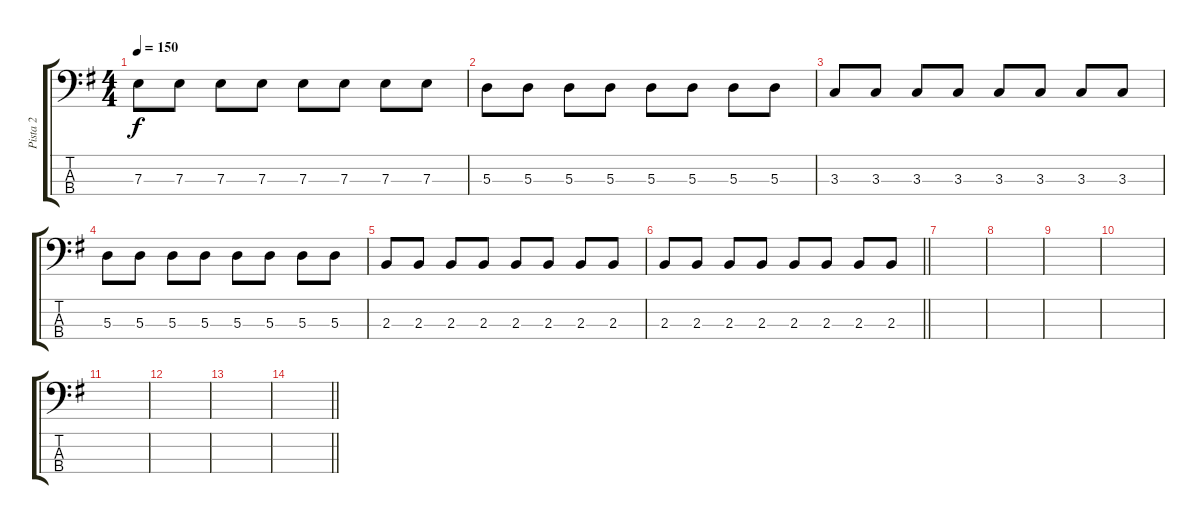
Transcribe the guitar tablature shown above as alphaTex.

\track ("Pista 2" "Pista 2") {instrument electricbasspick}
\staff {score tabs}
\tuning (G2 D2 A1 E1) {hide}
\ts (4 4)
\tempo 150
\clef f4
\ks g
7.3.8{dy f} 7.3.8 7.3.8 7.3.8 7.3.8 7.3.8 7.3.8 7.3.8 |
5.3.8 5.3.8 5.3.8 5.3.8 5.3.8 5.3.8 5.3.8 5.3.8 |
3.3.8 3.3.8 3.3.8 3.3.8 3.3.8 3.3.8 3.3.8 3.3.8 |
5.3.8 5.3.8 5.3.8 5.3.8 5.3.8 5.3.8 5.3.8 5.3.8 |
2.3.8 2.3.8 2.3.8 2.3.8 2.3.8 2.3.8 2.3.8 2.3.8 |
\barLineRight lightlight
2.3.8 2.3.8 2.3.8 2.3.8 2.3.8 2.3.8 2.3.8 2.3.8 |
|
|
|
|
|
|
|
\barLineRight lightlight
